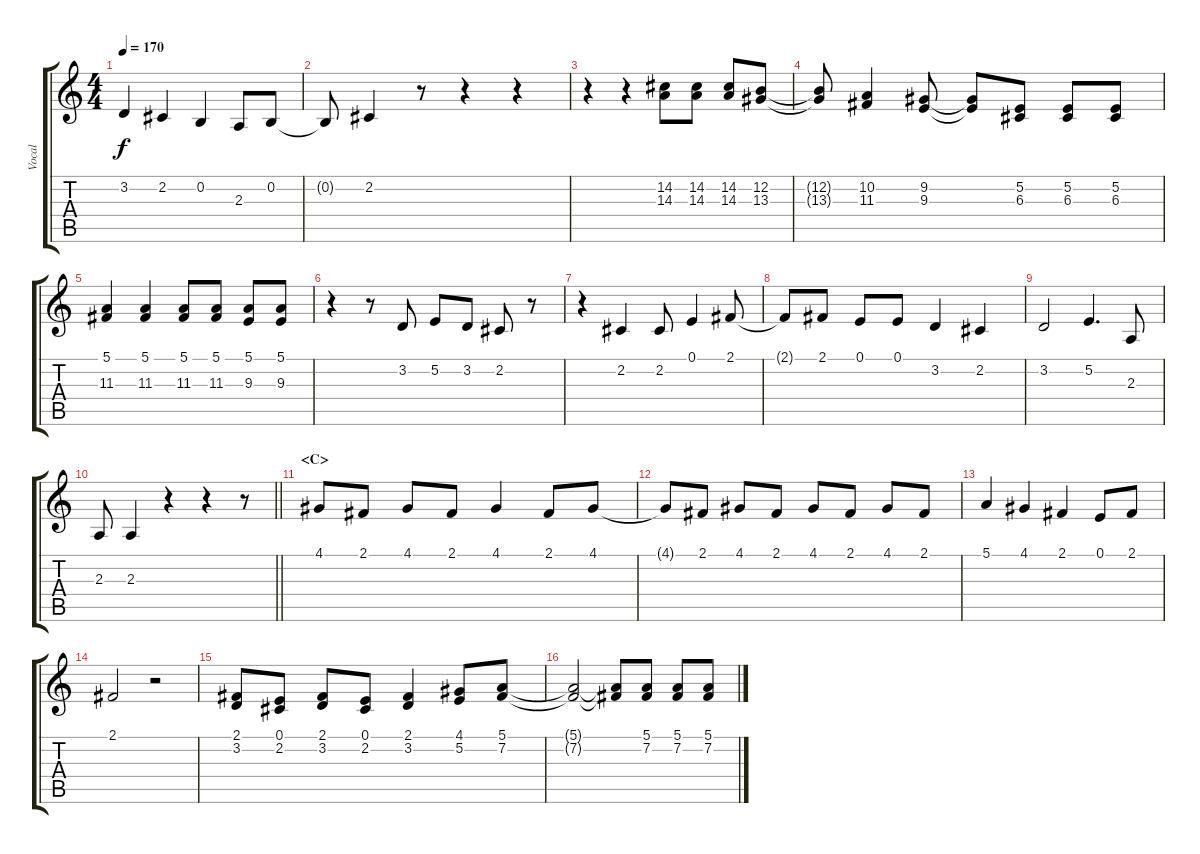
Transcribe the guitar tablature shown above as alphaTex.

\track ("Vocal" "Vocal") {instrument lead6voice}
\staff {score tabs}
\tuning (E4 B3 G3 D3 A2 E2) {hide}
\ts (4 4)
\tempo 170
\clef g2
\ks c
3.2.4{dy f} 2.2.4 0.2.4 2.3.8 0.2.8 |
0.2{t}.8 2.2.4 r.8 r.4 r.4 |
r.4 r.4 (14.2 14.3).8 (14.2 14.3).8 (14.2 14.3).8 (12.2 13.3).8 |
(12.2{t} 13.3{t}).8 (10.2 11.3).4 (9.2 9.3).8 (9.2{t} 9.3{t}).8 (5.2 6.3).8 (5.2 6.3).8 (5.2 6.3).8 |
(5.1 11.3).4 (5.1 11.3).4 (5.1 11.3).8 (5.1 11.3).8 (5.1 9.3).8 (5.1 9.3).8 |
r.4 r.8 3.2.8 5.2.8 3.2.8 2.2.8 r.8 |
r.4 2.2.4 2.2.8 0.1.4 2.1.8 |
2.1{t}.8 2.1.8 0.1.8 0.1.8 3.2.4 2.2.4 |
3.2.2 5.2.4{d} 2.3.8 |
\barLineRight lightlight
2.3.8 2.3.4 r.4 r.4 r.8 |
\section ("" "<C>")
4.1.8 2.1.8 4.1.8 2.1.8 4.1.4 2.1.8 4.1.8 |
4.1{t}.8 2.1.8 4.1.8 2.1.8 4.1.8 2.1.8 4.1.8 2.1.8 |
5.1.4 4.1.4 2.1.4 0.1.8 2.1.8 |
2.1.2 r.2 |
(2.1 3.2).8 (0.1 2.2).8 (2.1 3.2).8 (0.1 2.2).8 (2.1 3.2).4 (4.1 5.2).8 (5.1 7.2).8 |
(5.1{t} 7.2{t}).2 (5.1{t} 7.2{t}).8 (5.1 7.2).8 (5.1 7.2).8 (5.1 7.2).8
